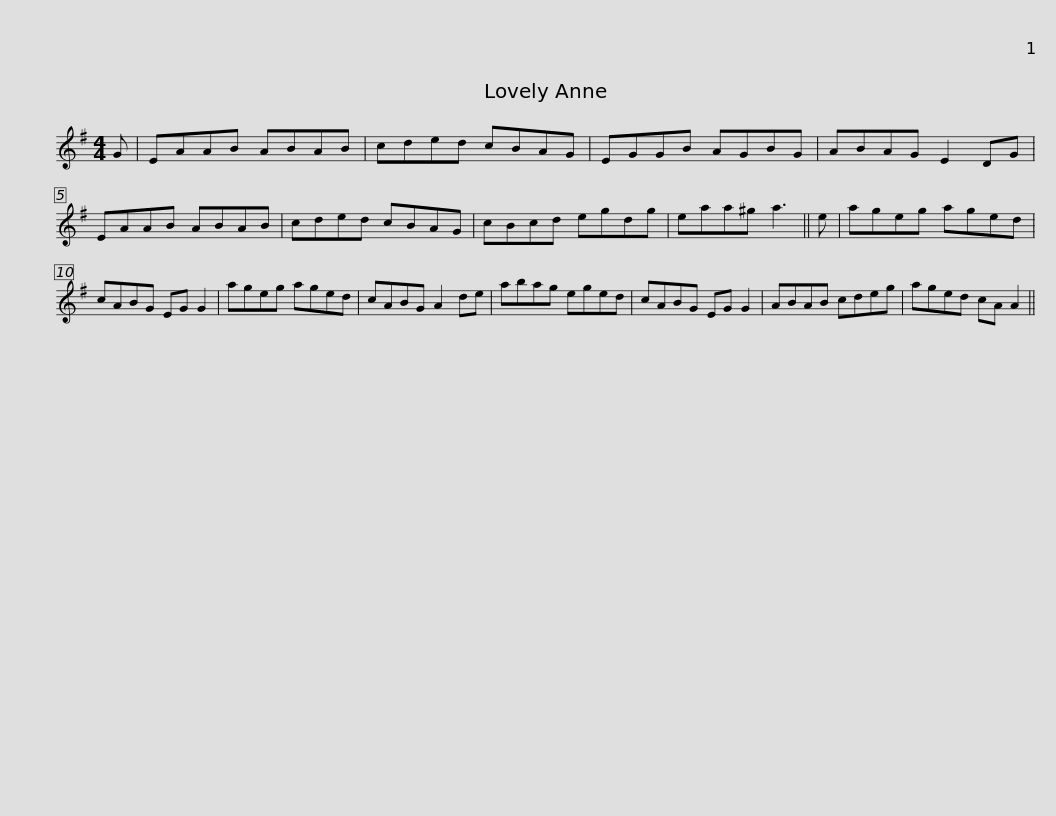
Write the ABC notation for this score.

X:1
L:1/8
M:4/4
I:linebreak $
K:G
V:1 treble
V:1
 G | EAAB ABAB | cded cBAG | EGGB AGBG | ABAG E2 DG | %5
 EAAB ABAB |$ cded cBAG | cBcd egdg | eaa^g a3 || e | %10
 ageg aged | cABG EG G2 |$ ageg aged | cABG A2 de | abag eged | %15
 cABG EG G2 | ABAB cdeg |$ aged cA A2 || %18
